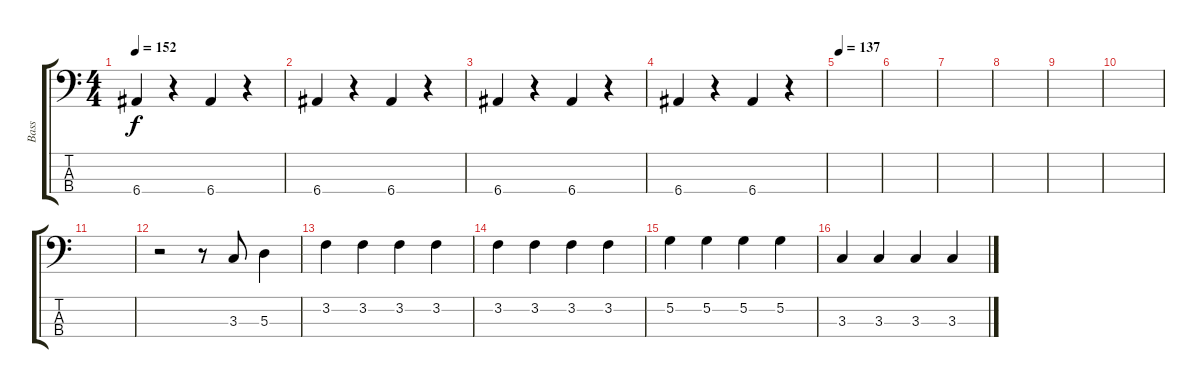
\track ("Bass" "Bass") {instrument electricbassfinger}
\staff {score tabs}
\tuning (G2 D2 A1 E1) {hide}
\ts (4 4)
\tempo 152
\clef f4
\ks c
6.4.4{dy f} r.4 6.4.4 r.4 |
6.4.4 r.4 6.4.4 r.4 |
6.4.4 r.4 6.4.4 r.4 |
6.4.4 r.4 6.4.4 r.4 |
\tempo 137
|
|
|
|
|
|
|
r.2 r.8 3.3.8 5.3.4 |
3.2.4 3.2.4 3.2.4 3.2.4 |
3.2.4 3.2.4 3.2.4 3.2.4 |
5.2.4 5.2.4 5.2.4 5.2.4 |
3.3.4 3.3.4 3.3.4 3.3.4
